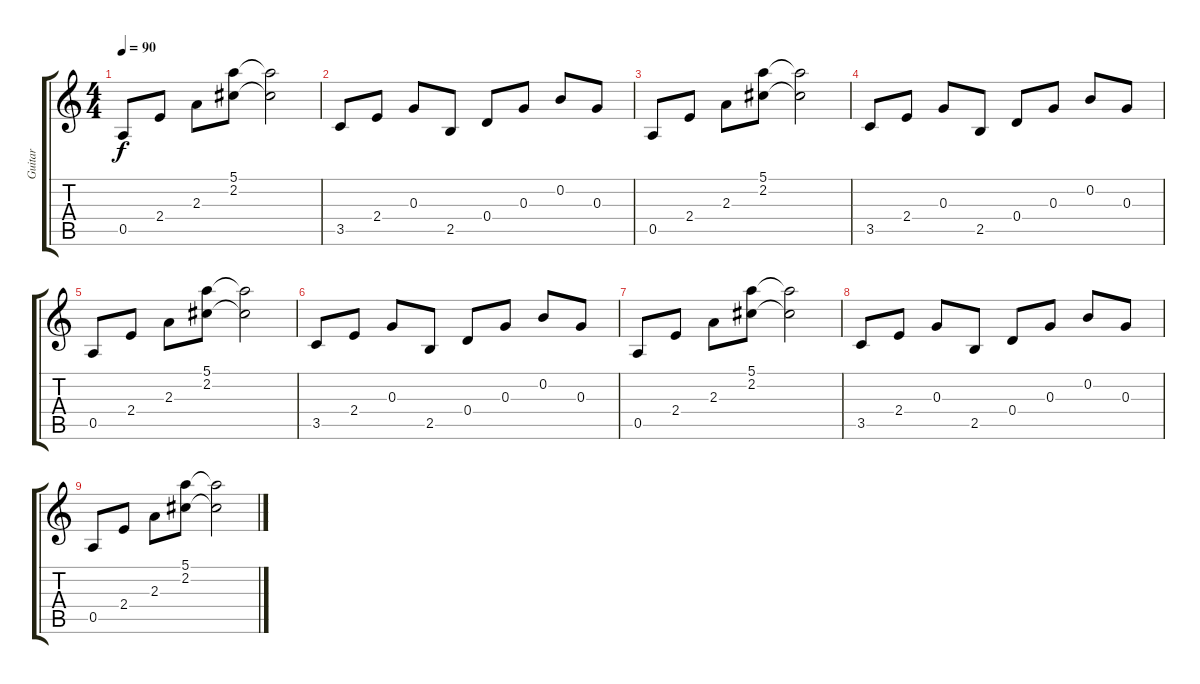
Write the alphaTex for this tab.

\track ("Guitar" "Guitar") {instrument electricguitarclean}
\staff {score tabs}
\tuning (E4 B3 G3 D3 A2 E2) {hide}
\ts (4 4)
\tempo 90
\clef g2
\ks c
0.5.8{dy f} 2.4.8 2.3.8 (5.1 2.2).8 (5.1{t} 2.2{t}).2 |
3.5.8 2.4.8 0.3.8 2.5.8 0.4.8 0.3.8 0.2.8 0.3.8 |
0.5.8 2.4.8 2.3.8 (5.1 2.2).8 (5.1{t} 2.2{t}).2 |
3.5.8 2.4.8 0.3.8 2.5.8 0.4.8 0.3.8 0.2.8 0.3.8 |
0.5.8 2.4.8 2.3.8 (5.1 2.2).8 (5.1{t} 2.2{t}).2 |
3.5.8 2.4.8 0.3.8 2.5.8 0.4.8 0.3.8 0.2.8 0.3.8 |
0.5.8 2.4.8 2.3.8 (5.1 2.2).8 (5.1{t} 2.2{t}).2 |
3.5.8 2.4.8 0.3.8 2.5.8 0.4.8 0.3.8 0.2.8 0.3.8 |
0.5.8{volume 0} 2.4.8 2.3.8 (5.1 2.2).8 (5.1{t} 2.2{t}).2
